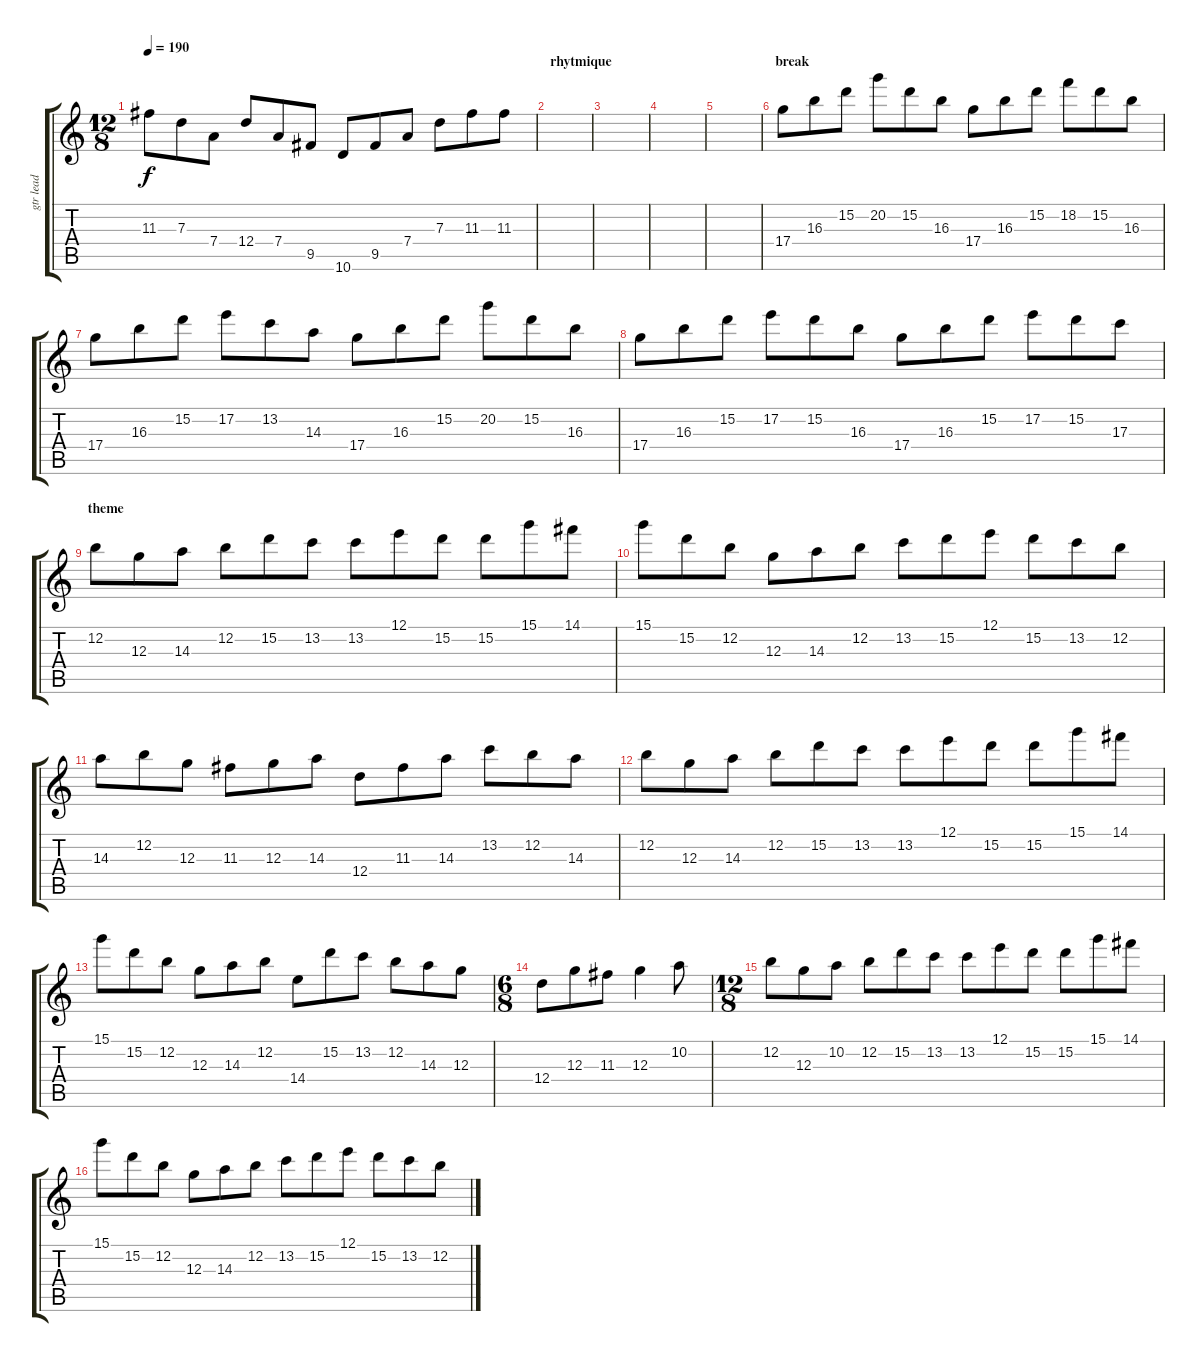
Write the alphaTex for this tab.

\track ("gtr lead" "gtr lead") {instrument distortionguitar}
\staff {score tabs}
\tuning (E4 B3 G3 D3 A2 E2) {hide}
\ts (12 8)
\tempo 190
\clef g2
\ks c
11.3.8{dy f} 7.3.8 7.4.8 12.4.8 7.4.8 9.5.8 10.6.8 9.5.8 7.4.8 7.3.8 11.3.8 11.3.8 |
\section ("" "rhytmique")
|
|
|
|
\section ("" "break")
17.4.8 16.3.8 15.2.8 20.2.8 15.2.8 16.3.8 17.4.8 16.3.8 15.2.8 18.2.8 15.2.8 16.3.8 |
17.4.8 16.3.8 15.2.8 17.2.8 13.2.8 14.3.8 17.4.8 16.3.8 15.2.8 20.2.8 15.2.8 16.3.8 |
17.4.8 16.3.8 15.2.8 17.2.8 15.2.8 16.3.8 17.4.8 16.3.8 15.2.8 17.2.8 15.2.8 17.3.8 |
\section ("" "theme")
12.2.8 12.3.8 14.3.8 12.2.8 15.2.8 13.2.8 13.2.8 12.1.8 15.2.8 15.2.8 15.1.8 14.1.8 |
15.1.8 15.2.8 12.2.8 12.3.8 14.3.8 12.2.8 13.2.8 15.2.8 12.1.8 15.2.8 13.2.8 12.2.8 |
14.3.8 12.2.8 12.3.8 11.3.8 12.3.8 14.3.8 12.4.8 11.3.8 14.3.8 13.2.8 12.2.8 14.3.8 |
12.2.8 12.3.8 14.3.8 12.2.8 15.2.8 13.2.8 13.2.8 12.1.8 15.2.8 15.2.8 15.1.8 14.1.8 |
15.1.8 15.2.8 12.2.8 12.3.8 14.3.8 12.2.8 14.4.8 15.2.8 13.2.8 12.2.8 14.3.8 12.3.8 |
\ts (6 8)
12.4.8 12.3.8 11.3.8 12.3.4 10.2.8 |
\ts (12 8)
12.2.8 12.3.8 10.2.8 12.2.8 15.2.8 13.2.8 13.2.8 12.1.8 15.2.8 15.2.8 15.1.8 14.1.8 |
15.1.8 15.2.8 12.2.8 12.3.8 14.3.8 12.2.8 13.2.8 15.2.8 12.1.8 15.2.8 13.2.8 12.2.8
